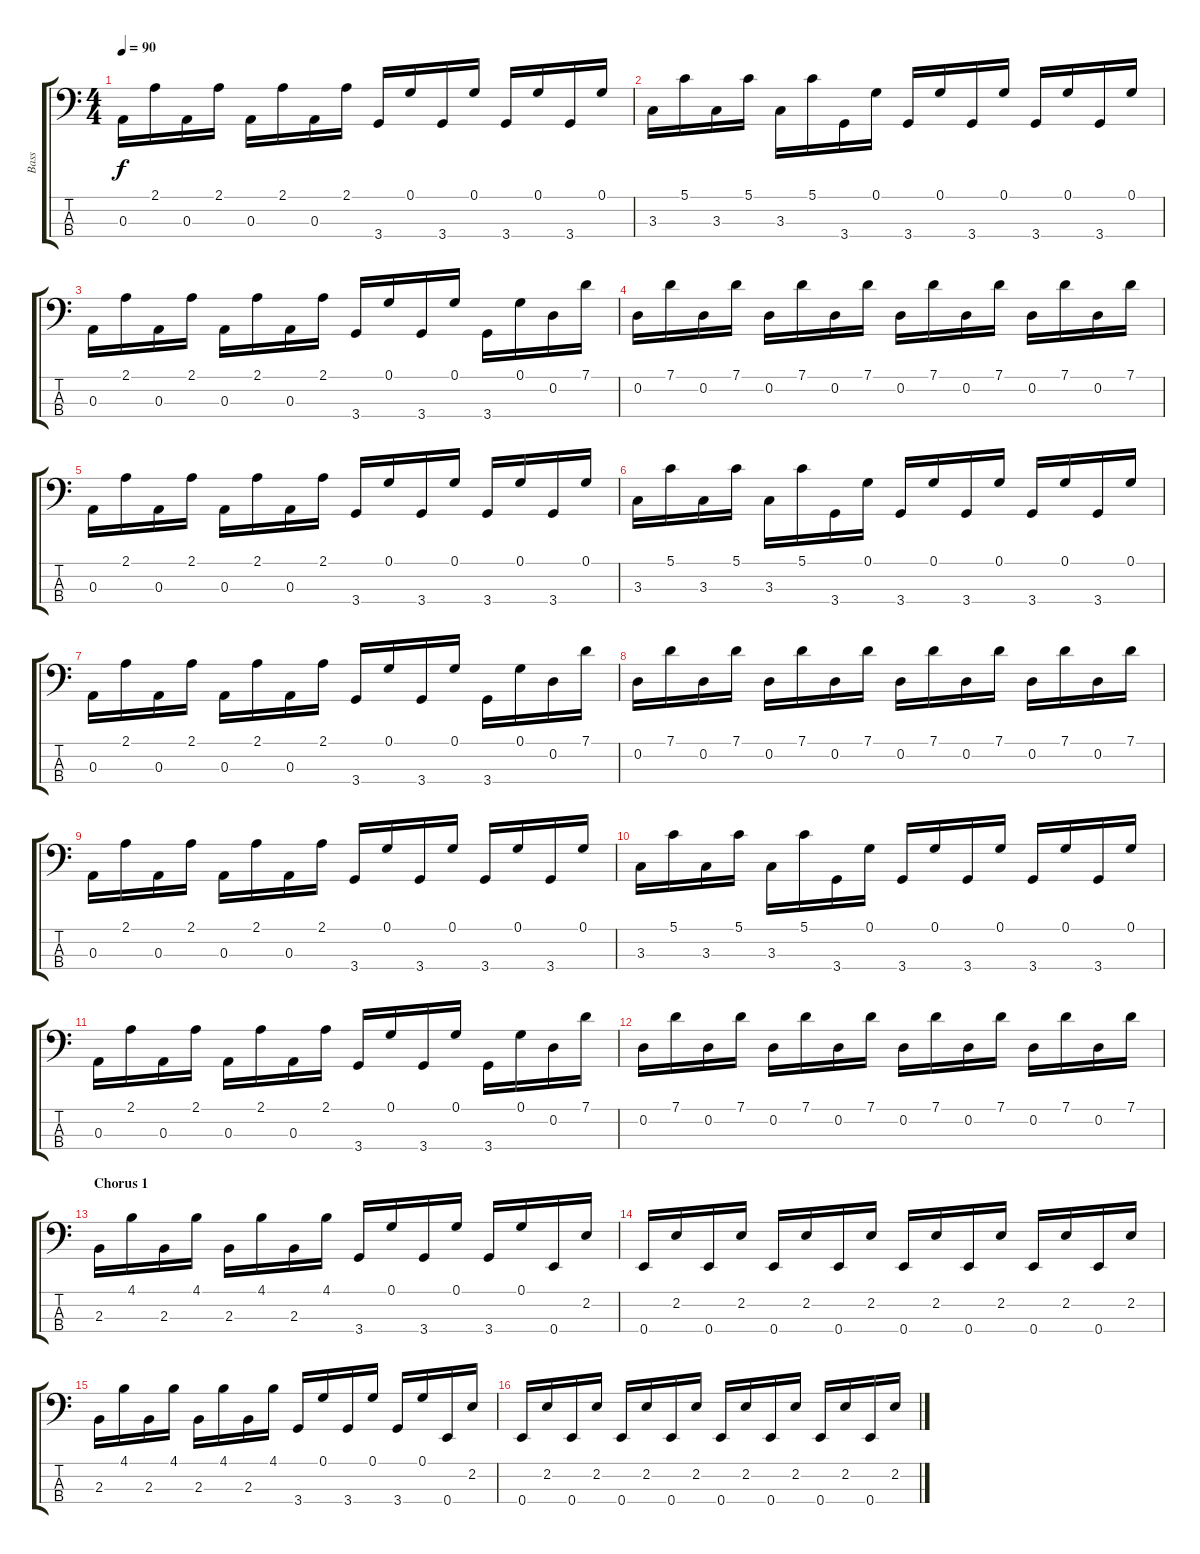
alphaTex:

\track ("Bass" "Bass") {instrument synthbass2}
\staff {score tabs}
\tuning (G2 D2 A1 E1) {hide}
\ts (4 4)
\tempo 90
\clef f4
\ks c
0.3.16{dy f} 2.1.16 0.3.16 2.1.16 0.3.16 2.1.16 0.3.16 2.1.16 3.4.16 0.1.16 3.4.16 0.1.16 3.4.16 0.1.16 3.4.16 0.1.16 |
3.3.16 5.1.16 3.3.16 5.1.16 3.3.16 5.1.16 3.4.16 0.1.16 3.4.16 0.1.16 3.4.16 0.1.16 3.4.16 0.1.16 3.4.16 0.1.16 |
0.3.16 2.1.16 0.3.16 2.1.16 0.3.16 2.1.16 0.3.16 2.1.16 3.4.16 0.1.16 3.4.16 0.1.16 3.4.16 0.1.16 0.2.16 7.1.16 |
0.2.16 7.1.16 0.2.16 7.1.16 0.2.16 7.1.16 0.2.16 7.1.16 0.2.16 7.1.16 0.2.16 7.1.16 0.2.16 7.1.16 0.2.16 7.1.16 |
0.3.16 2.1.16 0.3.16 2.1.16 0.3.16 2.1.16 0.3.16 2.1.16 3.4.16 0.1.16 3.4.16 0.1.16 3.4.16 0.1.16 3.4.16 0.1.16 |
3.3.16 5.1.16 3.3.16 5.1.16 3.3.16 5.1.16 3.4.16 0.1.16 3.4.16 0.1.16 3.4.16 0.1.16 3.4.16 0.1.16 3.4.16 0.1.16 |
0.3.16 2.1.16 0.3.16 2.1.16 0.3.16 2.1.16 0.3.16 2.1.16 3.4.16 0.1.16 3.4.16 0.1.16 3.4.16 0.1.16 0.2.16 7.1.16 |
0.2.16 7.1.16 0.2.16 7.1.16 0.2.16 7.1.16 0.2.16 7.1.16 0.2.16 7.1.16 0.2.16 7.1.16 0.2.16 7.1.16 0.2.16 7.1.16 |
0.3.16 2.1.16 0.3.16 2.1.16 0.3.16 2.1.16 0.3.16 2.1.16 3.4.16 0.1.16 3.4.16 0.1.16 3.4.16 0.1.16 3.4.16 0.1.16 |
3.3.16 5.1.16 3.3.16 5.1.16 3.3.16 5.1.16 3.4.16 0.1.16 3.4.16 0.1.16 3.4.16 0.1.16 3.4.16 0.1.16 3.4.16 0.1.16 |
0.3.16 2.1.16 0.3.16 2.1.16 0.3.16 2.1.16 0.3.16 2.1.16 3.4.16 0.1.16 3.4.16 0.1.16 3.4.16 0.1.16 0.2.16 7.1.16 |
0.2.16 7.1.16 0.2.16 7.1.16 0.2.16 7.1.16 0.2.16 7.1.16 0.2.16 7.1.16 0.2.16 7.1.16 0.2.16 7.1.16 0.2.16 7.1.16 |
\section ("" "Chorus 1")
2.3.16 4.1.16 2.3.16 4.1.16 2.3.16 4.1.16 2.3.16 4.1.16 3.4.16 0.1.16 3.4.16 0.1.16 3.4.16 0.1.16 0.4.16 2.2.16 |
0.4.16 2.2.16 0.4.16 2.2.16 0.4.16 2.2.16 0.4.16 2.2.16 0.4.16 2.2.16 0.4.16 2.2.16 0.4.16 2.2.16 0.4.16 2.2.16 |
2.3.16 4.1.16 2.3.16 4.1.16 2.3.16 4.1.16 2.3.16 4.1.16 3.4.16 0.1.16 3.4.16 0.1.16 3.4.16 0.1.16 0.4.16 2.2.16 |
0.4.16 2.2.16 0.4.16 2.2.16 0.4.16 2.2.16 0.4.16 2.2.16 0.4.16 2.2.16 0.4.16 2.2.16 0.4.16 2.2.16 0.4.16 2.2.16
